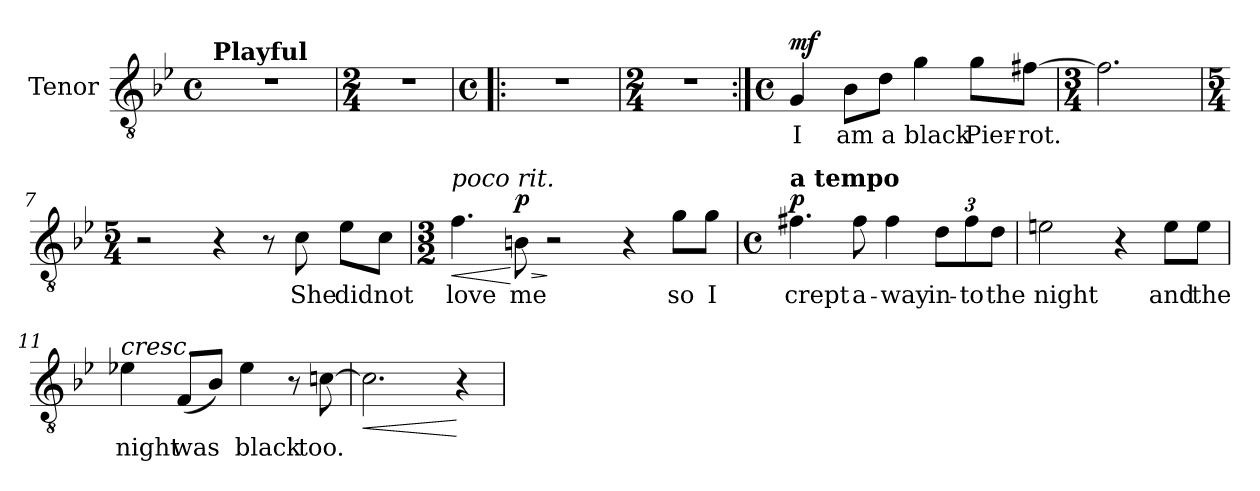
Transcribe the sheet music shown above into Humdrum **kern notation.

**kern	**text	**dynam
*part1	*part1	*part1
*staff1	*staff1	*staff1
*I"Tenor	*	*
*I'T.	*	*
*clefGv2	*	*
*k[b-e-]	*	*
*M4/4	*	*
*met(c)	*	*
*MM104	*	*
=1	=1	=1
!LO:TX:a:B:t=Playful	!	!
1r	.	.
=2	=2	=2
*M2/4	*	*
2r	.	.
=3!|:	=3!|:	=3!|:
*M4/4	*	*
*met(c)	*	*
1r	.	.
=4	=4	=4
*M2/4	*	*
2r	.	.
=5:|!	=5:|!	=5:|!
*M4/4	*	*
*met(c)	*	*
!	!LO:LY:b	!LO:DY:a
4G/	I	mf
!	!LO:LY:b	!
8B-\L	am	.
!	!LO:LY:b	!
8d\J	a	.
!	!LO:LY:b	!
4g\	black	.
!	!LO:LY:b	!
8g\L	Pier-	.
!	!LO:LY:b	!
[8f#X\J	-rot.	.
=6	=6	=6
*M3/4	*	*
2.f#\]	.	.
!!LO:LB:g=z
=7	=7	=7
*M5/4	*	*
2r	.	.
4r	.	.
8r	.	.
!	!LO:LY:b	!
8c\	She	.
!	!LO:LY:b	!
8e-\L	did	.
!	!LO:LY:b	!
8c\J	not	.
=8	=8	=8
*M3/2	*	*
!LO:TX:a:i:t=poco rit.	!	!
!	!LO:LY:b	!LO:HP:b
4.f\	love	<
!	!LO:LY:b	!LO:HP:n=1:b
!	!	!LO:DY:n=1:a
8Bn\	me	[ > p
2r	.	]
4r	.	.
!	!LO:LY:b	!
8g\L	so	.
!	!LO:LY:b	!
8g\J	I	.
=9	=9	=9
*M4/4	*	*
*met(c)	*	*
!LO:TX:a:B:t=a tempo	!	!
!	!LO:LY:b	!LO:DY:a
4.f#X\	crept	p
!	!LO:LY:b	!
8f#\	a-	.
!	!LO:LY:b	!
4f#\	-way	.
*Xbrackettup	*	*
!	!LO:LY:b	!
12d\L	in-	.
!	!LO:LY:b	!
12f#\	-to	.
!	!LO:LY:b	!
12d\J	the	.
!!LO:LB:g=z
=10	=10	=10
!	!LO:LY:b	!
2en\	night	.
4r	.	.
!	!LO:LY:b	!
8e\L	and	.
!	!LO:LY:b	!
8e\J	the	.
=11	=11	=11
!LO:TX:a:i:t=cresc.	!	!
!	!LO:LY:b	!
4e-X\	night	.
!	!LO:LY:b	!
(<8F/L	was	.
8B-/J)	.	.
!	!LO:LY:b	!
4e-\	black	.
8r	.	.
!	!LO:LY:b	!
[8cn\	too.	.
=12	=12	=12
!	!	!LO:HP:b
2.c\]	.	<
4r	.	[
=	=	=
*-	*-	*-
